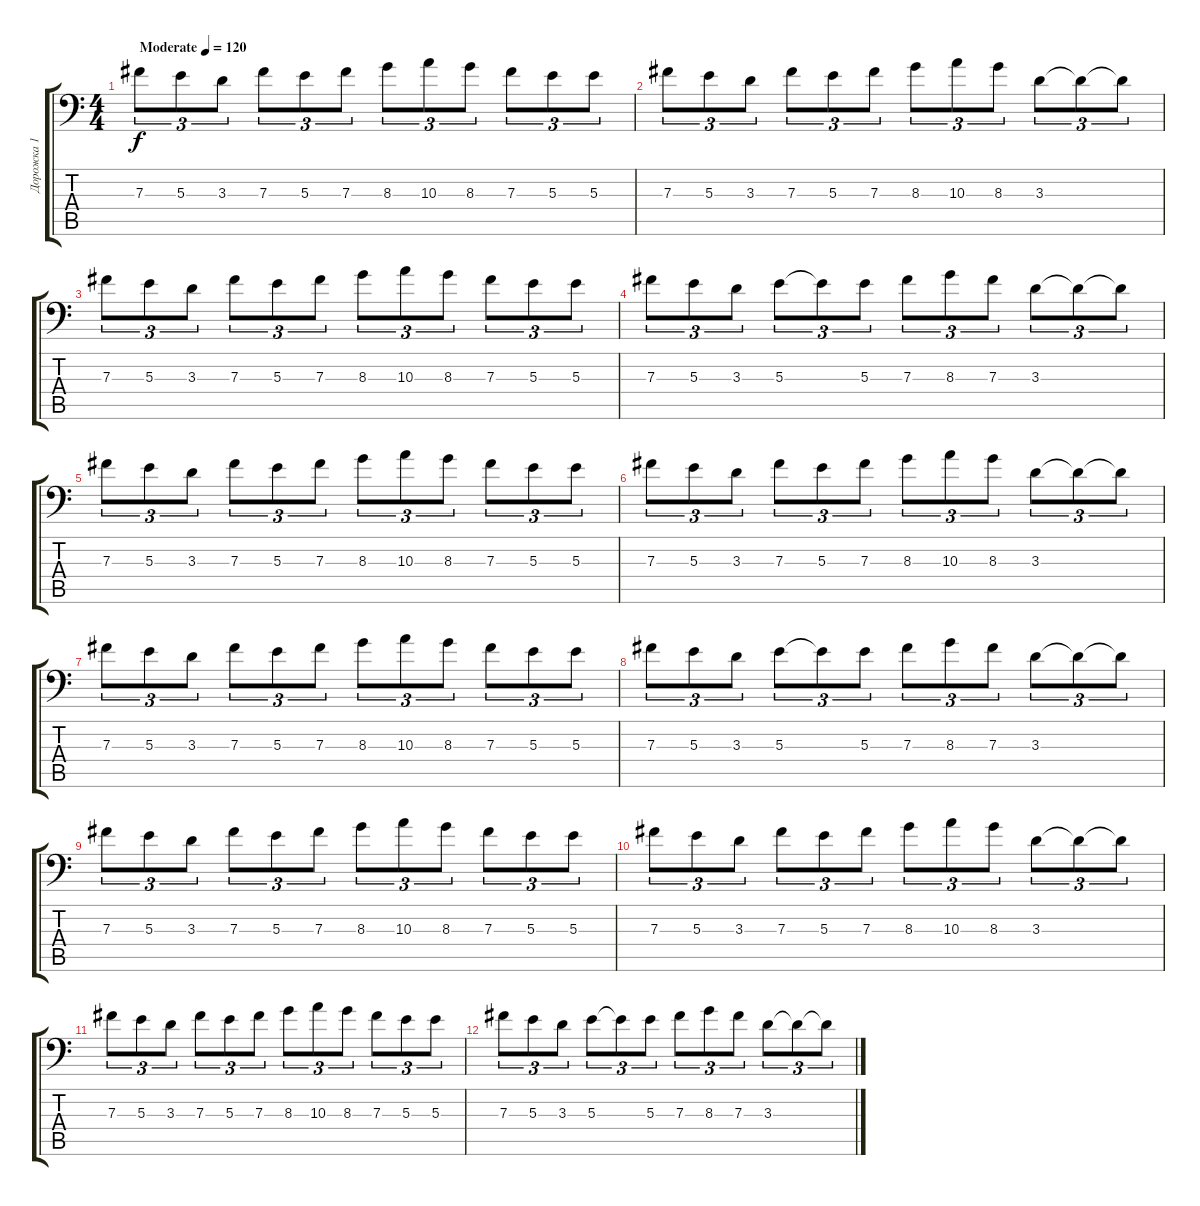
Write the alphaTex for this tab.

\track ("Дорожка 1" "Дорожка 1") {instrument distortionguitar}
\staff {score tabs}
\tuning (Ab3 Eb3 B2 Gb2 Db2 Gb1) {hide}
\ts (4 4)
\tempo (120 "Moderate")
\clef f4
\ks c
7.3.8{tu (3 2) dy f instrument distortionguitar} 5.3.8{tu (3 2)} 3.3.8{tu (3 2)} 7.3.8{tu (3 2)} 5.3.8{tu (3 2)} 7.3.8{tu (3 2)} 8.3.8{tu (3 2)} 10.3.8{tu (3 2)} 8.3.8{tu (3 2)} 7.3.8{tu (3 2)} 5.3.8{tu (3 2)} 5.3.8{tu (3 2)} |
7.3.8{tu (3 2)} 5.3.8{tu (3 2)} 3.3.8{tu (3 2)} 7.3.8{tu (3 2)} 5.3.8{tu (3 2)} 7.3.8{tu (3 2)} 8.3.8{tu (3 2)} 10.3.8{tu (3 2)} 8.3.8{tu (3 2)} 3.3.8{tu (3 2)} 3.3{t}.8{tu (3 2)} 3.3{t}.8{tu (3 2)} |
7.3.8{tu (3 2)} 5.3.8{tu (3 2)} 3.3.8{tu (3 2)} 7.3.8{tu (3 2)} 5.3.8{tu (3 2)} 7.3.8{tu (3 2)} 8.3.8{tu (3 2)} 10.3.8{tu (3 2)} 8.3.8{tu (3 2)} 7.3.8{tu (3 2)} 5.3.8{tu (3 2)} 5.3.8{tu (3 2)} |
7.3.8{tu (3 2)} 5.3.8{tu (3 2)} 3.3.8{tu (3 2)} 5.3.8{tu (3 2)} 5.3{t}.8{tu (3 2)} 5.3.8{tu (3 2)} 7.3.8{tu (3 2)} 8.3.8{tu (3 2)} 7.3.8{tu (3 2)} 3.3.8{tu (3 2)} 3.3{t}.8{tu (3 2)} 3.3{t}.8{tu (3 2)} |
7.3.8{tu (3 2)} 5.3.8{tu (3 2)} 3.3.8{tu (3 2)} 7.3.8{tu (3 2)} 5.3.8{tu (3 2)} 7.3.8{tu (3 2)} 8.3.8{tu (3 2)} 10.3.8{tu (3 2)} 8.3.8{tu (3 2)} 7.3.8{tu (3 2)} 5.3.8{tu (3 2)} 5.3.8{tu (3 2)} |
7.3.8{tu (3 2)} 5.3.8{tu (3 2)} 3.3.8{tu (3 2)} 7.3.8{tu (3 2)} 5.3.8{tu (3 2)} 7.3.8{tu (3 2)} 8.3.8{tu (3 2)} 10.3.8{tu (3 2)} 8.3.8{tu (3 2)} 3.3.8{tu (3 2)} 3.3{t}.8{tu (3 2)} 3.3{t}.8{tu (3 2)} |
7.3.8{tu (3 2)} 5.3.8{tu (3 2)} 3.3.8{tu (3 2)} 7.3.8{tu (3 2)} 5.3.8{tu (3 2)} 7.3.8{tu (3 2)} 8.3.8{tu (3 2)} 10.3.8{tu (3 2)} 8.3.8{tu (3 2)} 7.3.8{tu (3 2)} 5.3.8{tu (3 2)} 5.3.8{tu (3 2)} |
7.3.8{tu (3 2)} 5.3.8{tu (3 2)} 3.3.8{tu (3 2)} 5.3.8{tu (3 2)} 5.3{t}.8{tu (3 2)} 5.3.8{tu (3 2)} 7.3.8{tu (3 2)} 8.3.8{tu (3 2)} 7.3.8{tu (3 2)} 3.3.8{tu (3 2)} 3.3{t}.8{tu (3 2)} 3.3{t}.8{tu (3 2)} |
7.3.8{tu (3 2)} 5.3.8{tu (3 2)} 3.3.8{tu (3 2)} 7.3.8{tu (3 2)} 5.3.8{tu (3 2)} 7.3.8{tu (3 2)} 8.3.8{tu (3 2)} 10.3.8{tu (3 2)} 8.3.8{tu (3 2)} 7.3.8{tu (3 2)} 5.3.8{tu (3 2)} 5.3.8{tu (3 2)} |
7.3.8{tu (3 2)} 5.3.8{tu (3 2)} 3.3.8{tu (3 2)} 7.3.8{tu (3 2)} 5.3.8{tu (3 2)} 7.3.8{tu (3 2)} 8.3.8{tu (3 2)} 10.3.8{tu (3 2)} 8.3.8{tu (3 2)} 3.3.8{tu (3 2)} 3.3{t}.8{tu (3 2)} 3.3{t}.8{tu (3 2)} |
7.3.8{tu (3 2)} 5.3.8{tu (3 2)} 3.3.8{tu (3 2)} 7.3.8{tu (3 2)} 5.3.8{tu (3 2)} 7.3.8{tu (3 2)} 8.3.8{tu (3 2)} 10.3.8{tu (3 2)} 8.3.8{tu (3 2)} 7.3.8{tu (3 2)} 5.3.8{tu (3 2)} 5.3.8{tu (3 2)} |
7.3.8{tu (3 2)} 5.3.8{tu (3 2)} 3.3.8{tu (3 2)} 5.3.8{tu (3 2)} 5.3{t}.8{tu (3 2)} 5.3.8{tu (3 2)} 7.3.8{tu (3 2)} 8.3.8{tu (3 2)} 7.3.8{tu (3 2)} 3.3.8{tu (3 2)} 3.3{t}.8{tu (3 2)} 3.3{t}.8{tu (3 2)}
